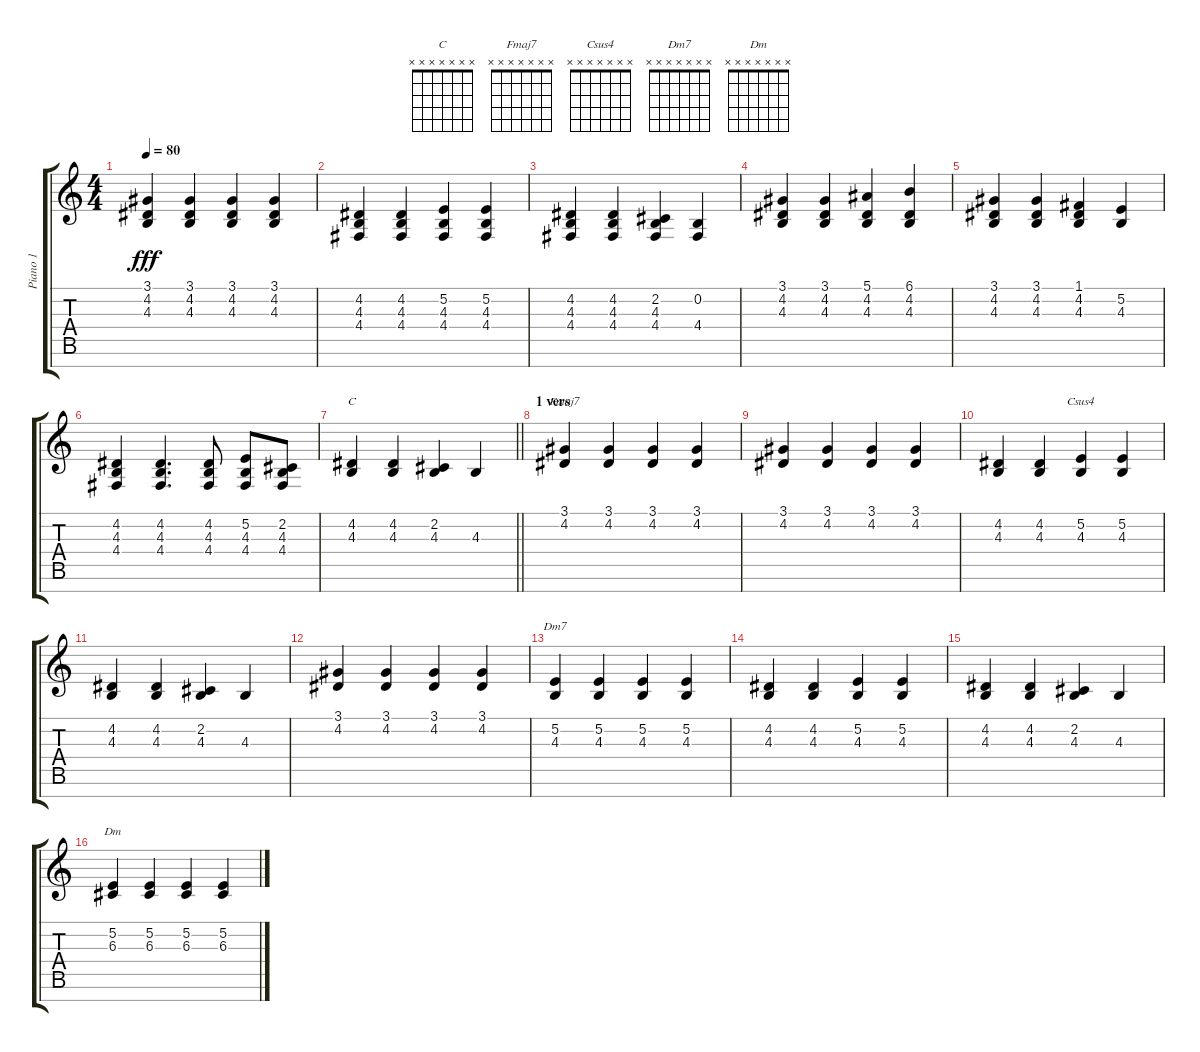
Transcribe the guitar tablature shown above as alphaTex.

\track ("Piano 1" "Piano 1") {instrument acousticgrandpiano}
\staff {score tabs}
\tuning (F4 B3 G3 D3 A2 E2 B1) {hide}
\chord ("C" x x x x x x x)
\chord ("Fmaj7" x x x x x x x)
\chord ("Csus4" x x x x x x x)
\chord ("Dm7" x x x x x x x)
\chord ("Dm" x x x x x x x)
\ts (4 4)
\tempo 80
\clef g2
\ks c
(3.1 4.2 4.3).4{dy fff} (3.1 4.2 4.3).4 (3.1 4.2 4.3).4 (3.1 4.2 4.3).4 |
(4.2 4.3 4.4).4 (4.2 4.3 4.4).4 (5.2 4.3 4.4).4 (5.2 4.3 4.4).4 |
(4.2 4.3 4.4).4 (4.2 4.3 4.4).4 (2.2 4.3 4.4).4 (0.2 4.4).4 |
(3.1 4.2 4.3).4 (3.1 4.2 4.3).4 (5.1 4.2 4.3).4 (6.1 4.2 4.3).4 |
(3.1 4.2 4.3).4 (3.1 4.2 4.3).4 (1.1 4.2 4.3).4 (5.2 4.3).4 |
(4.2 4.3 4.4).4 (4.2 4.3 4.4).4{d} (4.2 4.3 4.4).8 (5.2 4.3 4.4).8 (2.2 4.3 4.4).8 |
\barLineRight lightlight
(4.2 4.3).4{ch "C"} (4.2 4.3).4 (2.2 4.3).4 4.3.4 |
\section ("" "1 vers")
(3.1 4.2).4{ch "Fmaj7"} (3.1 4.2).4 (3.1 4.2).4 (3.1 4.2).4 |
(3.1 4.2).4 (3.1 4.2).4 (3.1 4.2).4 (3.1 4.2).4 |
(4.2 4.3).4 (4.2 4.3).4 (5.2 4.3).4{ch "Csus4"} (5.2 4.3).4 |
(4.2 4.3).4 (4.2 4.3).4 (2.2 4.3).4 4.3.4 |
(3.1 4.2).4 (3.1 4.2).4 (3.1 4.2).4 (3.1 4.2).4 |
(5.2 4.3).4{ch "Dm7"} (5.2 4.3).4 (5.2 4.3).4 (5.2 4.3).4 |
(4.2 4.3).4 (4.2 4.3).4 (5.2 4.3).4 (5.2 4.3).4 |
(4.2 4.3).4 (4.2 4.3).4 (2.2 4.3).4 4.3.4 |
(5.2 6.3).4{ch "Dm"} (5.2 6.3).4 (5.2 6.3).4 (5.2 6.3).4
